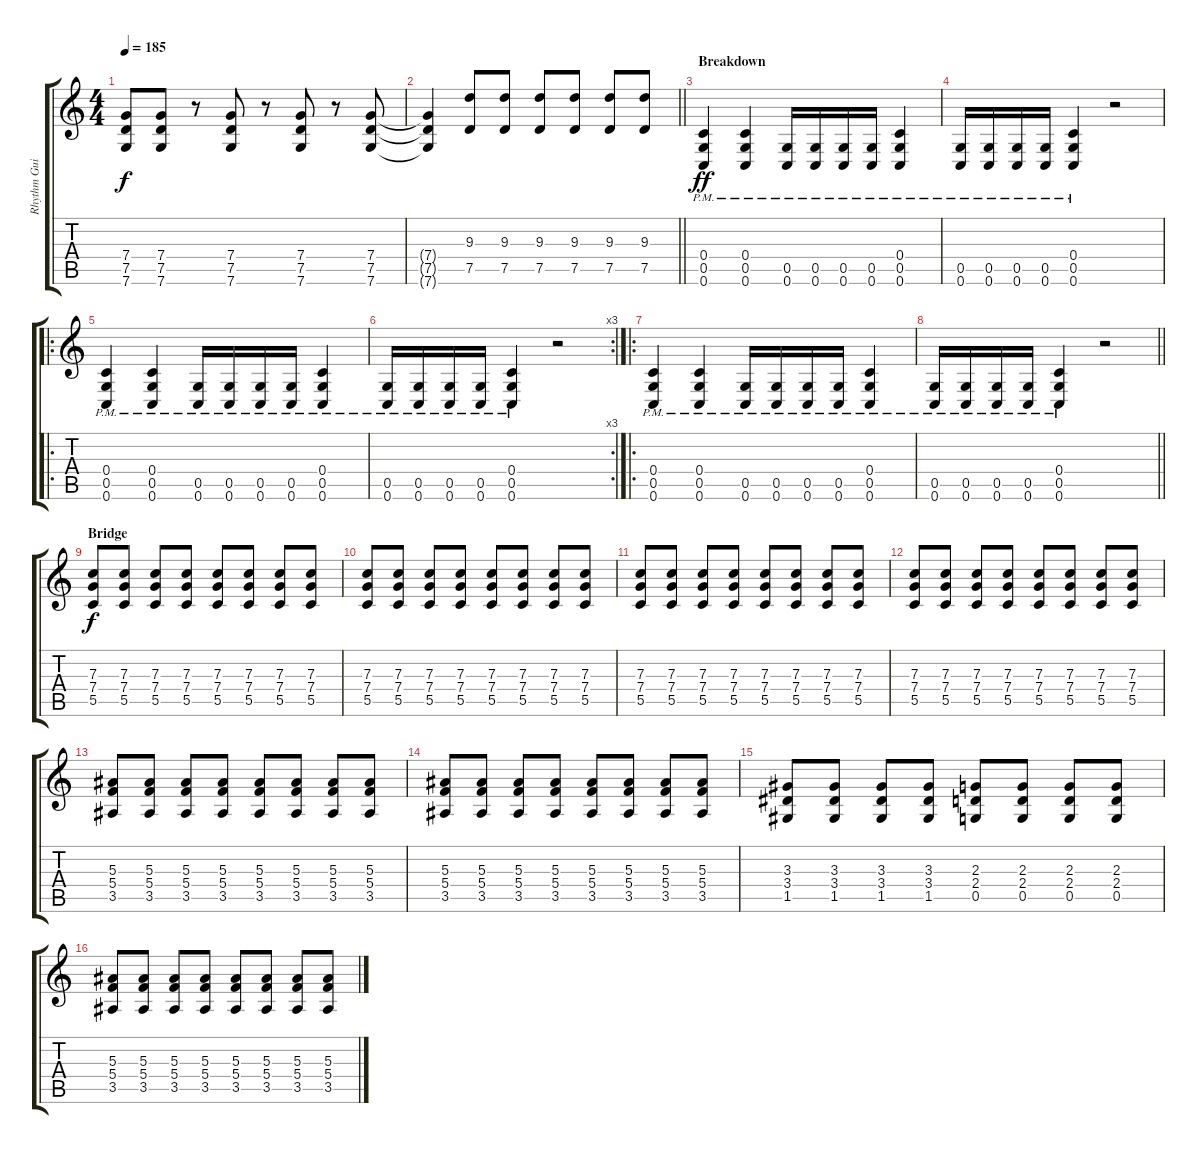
\track ("Rhythm Guitar" "Rhythm Gui") {instrument overdrivenguitar}
\staff {score tabs}
\tuning (D4 A3 F3 C3 G2 C2) {hide}
\ts (4 4)
\tempo 185
\clef g2
\ks c
(7.4 7.5 7.6).8{dy f} (7.4 7.5 7.6).8 r.8 (7.4 7.5 7.6).8 r.8 (7.4 7.5 7.6).8 r.8 (7.4 7.5 7.6).8 |
\barLineRight lightlight
(7.4{t} 7.5{t} 7.6{t}).4 (9.3 7.5).8 (9.3 7.5).8 (9.3 7.5).8 (9.3 7.5).8 (9.3 7.5).8 (9.3 7.5).8 |
\section ("" "Breakdown")
(0.4{pm} 0.5{pm} 0.6{pm}).4{dy ff volume 9 balance 16} (0.4{pm} 0.5{pm} 0.6{pm}).4 (0.5{pm} 0.6{pm}).16 (0.5{pm} 0.6{pm}).16 (0.5{pm} 0.6{pm}).16 (0.5{pm} 0.6{pm}).16 (0.4{pm} 0.5{pm} 0.6{pm}).4 |
(0.5{pm} 0.6{pm}).16 (0.5{pm} 0.6{pm}).16 (0.5{pm} 0.6{pm}).16 (0.5{pm} 0.6{pm}).16 (0.4{pm} 0.5{pm} 0.6{pm}).4 r.2 |
\ro
(0.4{pm} 0.5{pm} 0.6{pm}).4 (0.4{pm} 0.5{pm} 0.6{pm}).4 (0.5{pm} 0.6{pm}).16 (0.5{pm} 0.6{pm}).16 (0.5{pm} 0.6{pm}).16 (0.5{pm} 0.6{pm}).16 (0.4{pm} 0.5{pm} 0.6{pm}).4 |
\rc 3
(0.5{pm} 0.6{pm}).16 (0.5{pm} 0.6{pm}).16 (0.5{pm} 0.6{pm}).16 (0.5{pm} 0.6{pm}).16 (0.4{pm} 0.5{pm} 0.6{pm}).4 r.2 |
\ro
(0.4{pm} 0.5{pm} 0.6{pm}).4 (0.4{pm} 0.5{pm} 0.6{pm}).4 (0.5{pm} 0.6{pm}).16 (0.5{pm} 0.6{pm}).16 (0.5{pm} 0.6{pm}).16 (0.5{pm} 0.6{pm}).16 (0.4{pm} 0.5{pm} 0.6{pm}).4 |
\barLineRight lightlight
(0.5{pm} 0.6{pm}).16 (0.5{pm} 0.6{pm}).16 (0.5{pm} 0.6{pm}).16 (0.5{pm} 0.6{pm}).16 (0.4{pm} 0.5{pm} 0.6{pm}).4 r.2 |
\section ("" "Bridge")
(7.3 7.4 5.5).8{dy f} (7.3 7.4 5.5).8 (7.3 7.4 5.5).8 (7.3 7.4 5.5).8 (7.3 7.4 5.5).8 (7.3 7.4 5.5).8 (7.3 7.4 5.5).8 (7.3 7.4 5.5).8 |
(7.3 7.4 5.5).8 (7.3 7.4 5.5).8 (7.3 7.4 5.5).8 (7.3 7.4 5.5).8 (7.3 7.4 5.5).8 (7.3 7.4 5.5).8 (7.3 7.4 5.5).8 (7.3 7.4 5.5).8 |
(7.3 7.4 5.5).8 (7.3 7.4 5.5).8 (7.3 7.4 5.5).8 (7.3 7.4 5.5).8 (7.3 7.4 5.5).8 (7.3 7.4 5.5).8 (7.3 7.4 5.5).8 (7.3 7.4 5.5).8 |
(7.3 7.4 5.5).8 (7.3 7.4 5.5).8 (7.3 7.4 5.5).8 (7.3 7.4 5.5).8 (7.3 7.4 5.5).8 (7.3 7.4 5.5).8 (7.3 7.4 5.5).8 (7.3 7.4 5.5).8 |
(5.3 5.4 3.5).8 (5.3 5.4 3.5).8 (5.3 5.4 3.5).8 (5.3 5.4 3.5).8 (5.3 5.4 3.5).8 (5.3 5.4 3.5).8 (5.3 5.4 3.5).8 (5.3 5.4 3.5).8 |
(5.3 5.4 3.5).8 (5.3 5.4 3.5).8 (5.3 5.4 3.5).8 (5.3 5.4 3.5).8 (5.3 5.4 3.5).8 (5.3 5.4 3.5).8 (5.3 5.4 3.5).8 (5.3 5.4 3.5).8 |
(3.3 3.4 1.5).8 (3.3 3.4 1.5).8 (3.3 3.4 1.5).8 (3.3 3.4 1.5).8 (2.3 2.4 0.5).8 (2.3 2.4 0.5).8 (2.3 2.4 0.5).8 (2.3 2.4 0.5).8 |
(5.3 5.4 3.5).8 (5.3 5.4 3.5).8 (5.3 5.4 3.5).8 (5.3 5.4 3.5).8 (5.3 5.4 3.5).8 (5.3 5.4 3.5).8 (5.3 5.4 3.5).8 (5.3 5.4 3.5).8
